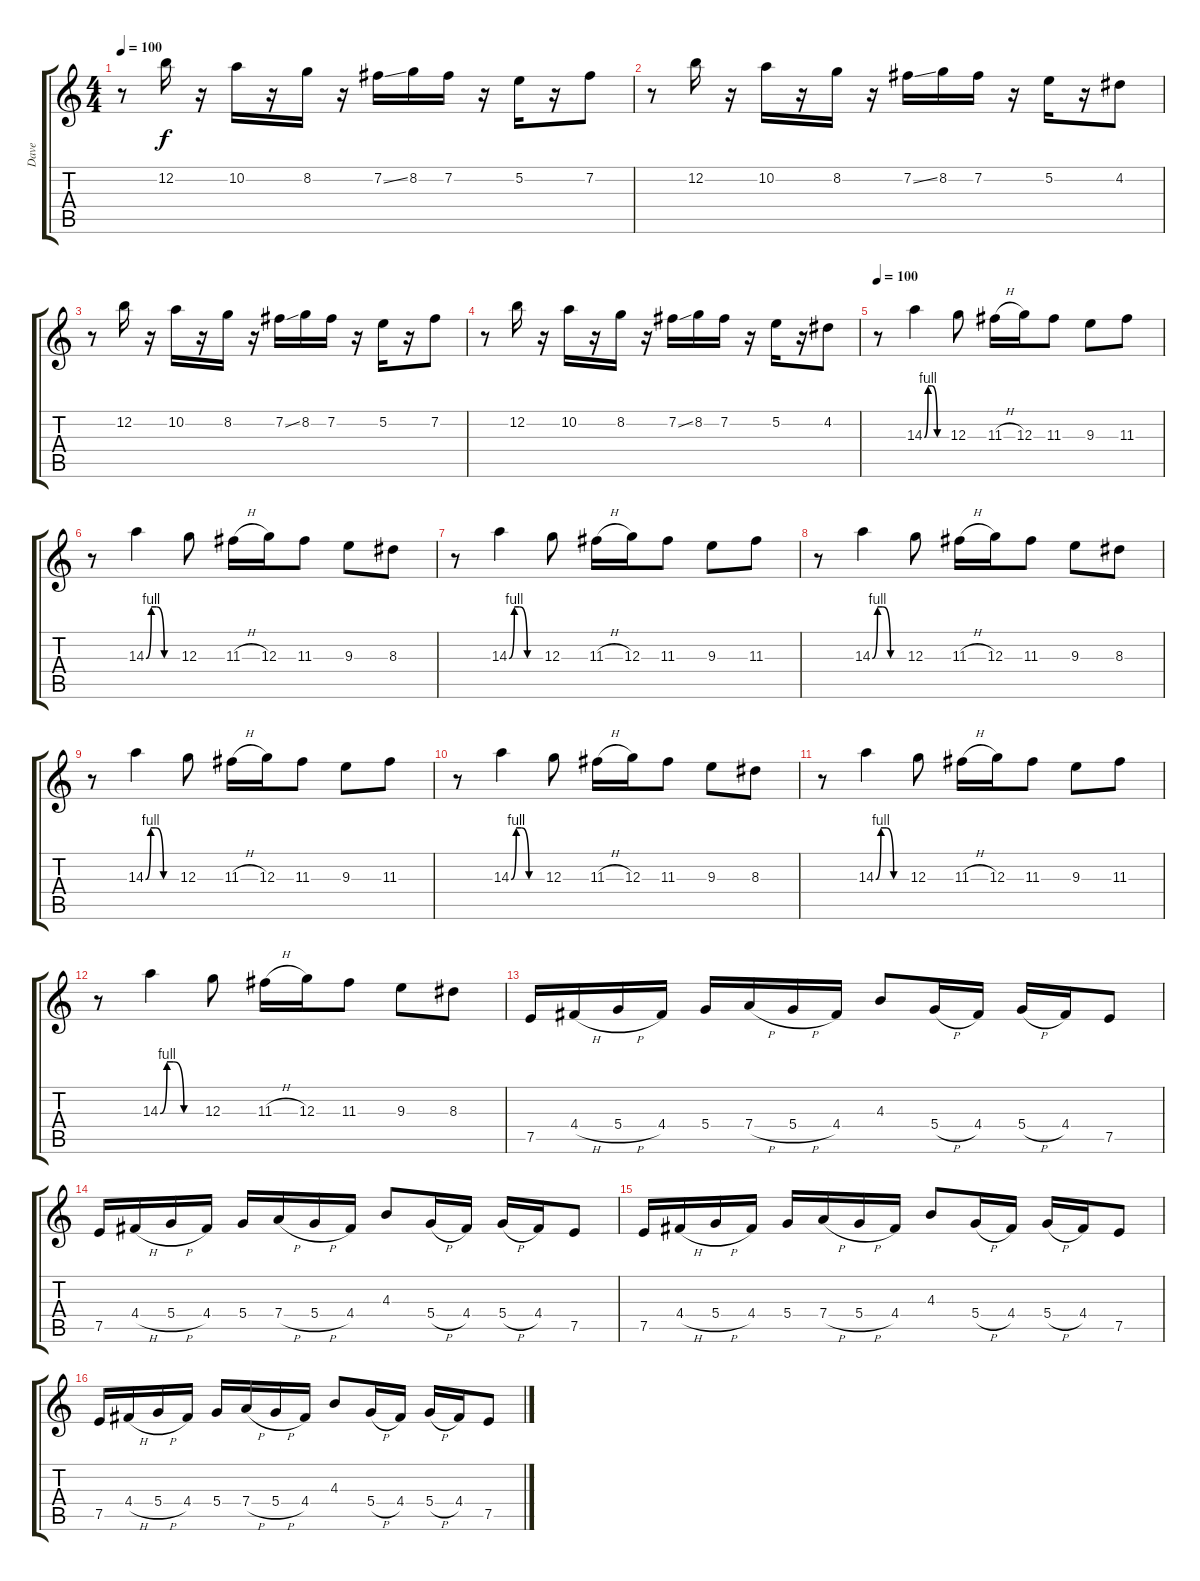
\track ("Dave" "Dave") {instrument distortionguitar}
\staff {score tabs}
\tuning (E4 B3 G3 D3 A2 E2) {hide}
\ts (4 4)
\tempo 100
\clef g2
\ks c
r.8{dy f} 12.2.16 r.16 10.2.16 r.16 8.2.16 r.16 7.2{ss}.16 8.2.16 7.2.16 r.16 5.2.16 r.16 7.2.8 |
r.8 12.2.16 r.16 10.2.16 r.16 8.2.16 r.16 7.2{ss}.16 8.2.16 7.2.16 r.16 5.2.16 r.16 4.2.8 |
r.8 12.2.16 r.16 10.2.16 r.16 8.2.16 r.16 7.2{ss}.16 8.2.16 7.2.16 r.16 5.2.16 r.16 7.2.8 |
r.8 12.2.16 r.16 10.2.16 r.16 8.2.16 r.16 7.2{ss}.16 8.2.16 7.2.16 r.16 5.2.16 r.16 4.2.8 |
\tempo 100
r.8{instrument distortionguitar} 14.3{be (custom 0 0 10 4 20 4 35 0 60 0)}.4 12.3.8 11.3{h}.16 12.3.16 11.3.8 9.3.8 11.3.8 |
r.8 14.3{be (custom 0 0 10 4 20 4 35 0 60 0)}.4 12.3.8 11.3{h}.16 12.3.16 11.3.8 9.3.8 8.3.8 |
r.8 14.3{be (custom 0 0 10 4 20 4 35 0 60 0)}.4 12.3.8 11.3{h}.16 12.3.16 11.3.8 9.3.8 11.3.8 |
r.8 14.3{be (custom 0 0 10 4 20 4 35 0 60 0)}.4 12.3.8 11.3{h}.16 12.3.16 11.3.8 9.3.8 8.3.8 |
r.8 14.3{be (custom 0 0 10 4 20 4 35 0 60 0)}.4 12.3.8 11.3{h}.16 12.3.16 11.3.8 9.3.8 11.3.8 |
r.8 14.3{be (custom 0 0 10 4 20 4 35 0 60 0)}.4 12.3.8 11.3{h}.16 12.3.16 11.3.8 9.3.8 8.3.8 |
r.8 14.3{be (custom 0 0 10 4 20 4 35 0 60 0)}.4 12.3.8 11.3{h}.16 12.3.16 11.3.8 9.3.8 11.3.8 |
r.8 14.3{be (custom 0 0 10 4 20 4 35 0 60 0)}.4 12.3.8 11.3{h}.16 12.3.16 11.3.8 9.3.8 8.3.8 |
7.5.16 4.4{h}.16 5.4{h}.16 4.4.16 5.4.16 7.4{h}.16 5.4{h}.16 4.4.16 4.3.8 5.4{h}.16 4.4.16 5.4{h}.16 4.4.16 7.5.8 |
7.5.16 4.4{h}.16 5.4{h}.16 4.4.16 5.4.16 7.4{h}.16 5.4{h}.16 4.4.16 4.3.8 5.4{h}.16 4.4.16 5.4{h}.16 4.4.16 7.5.8 |
7.5.16 4.4{h}.16 5.4{h}.16 4.4.16 5.4.16 7.4{h}.16 5.4{h}.16 4.4.16 4.3.8 5.4{h}.16 4.4.16 5.4{h}.16 4.4.16 7.5.8 |
7.5.16 4.4{h}.16 5.4{h}.16 4.4.16 5.4.16 7.4{h}.16 5.4{h}.16 4.4.16 4.3.8 5.4{h}.16 4.4.16 5.4{h}.16 4.4.16 7.5.8
